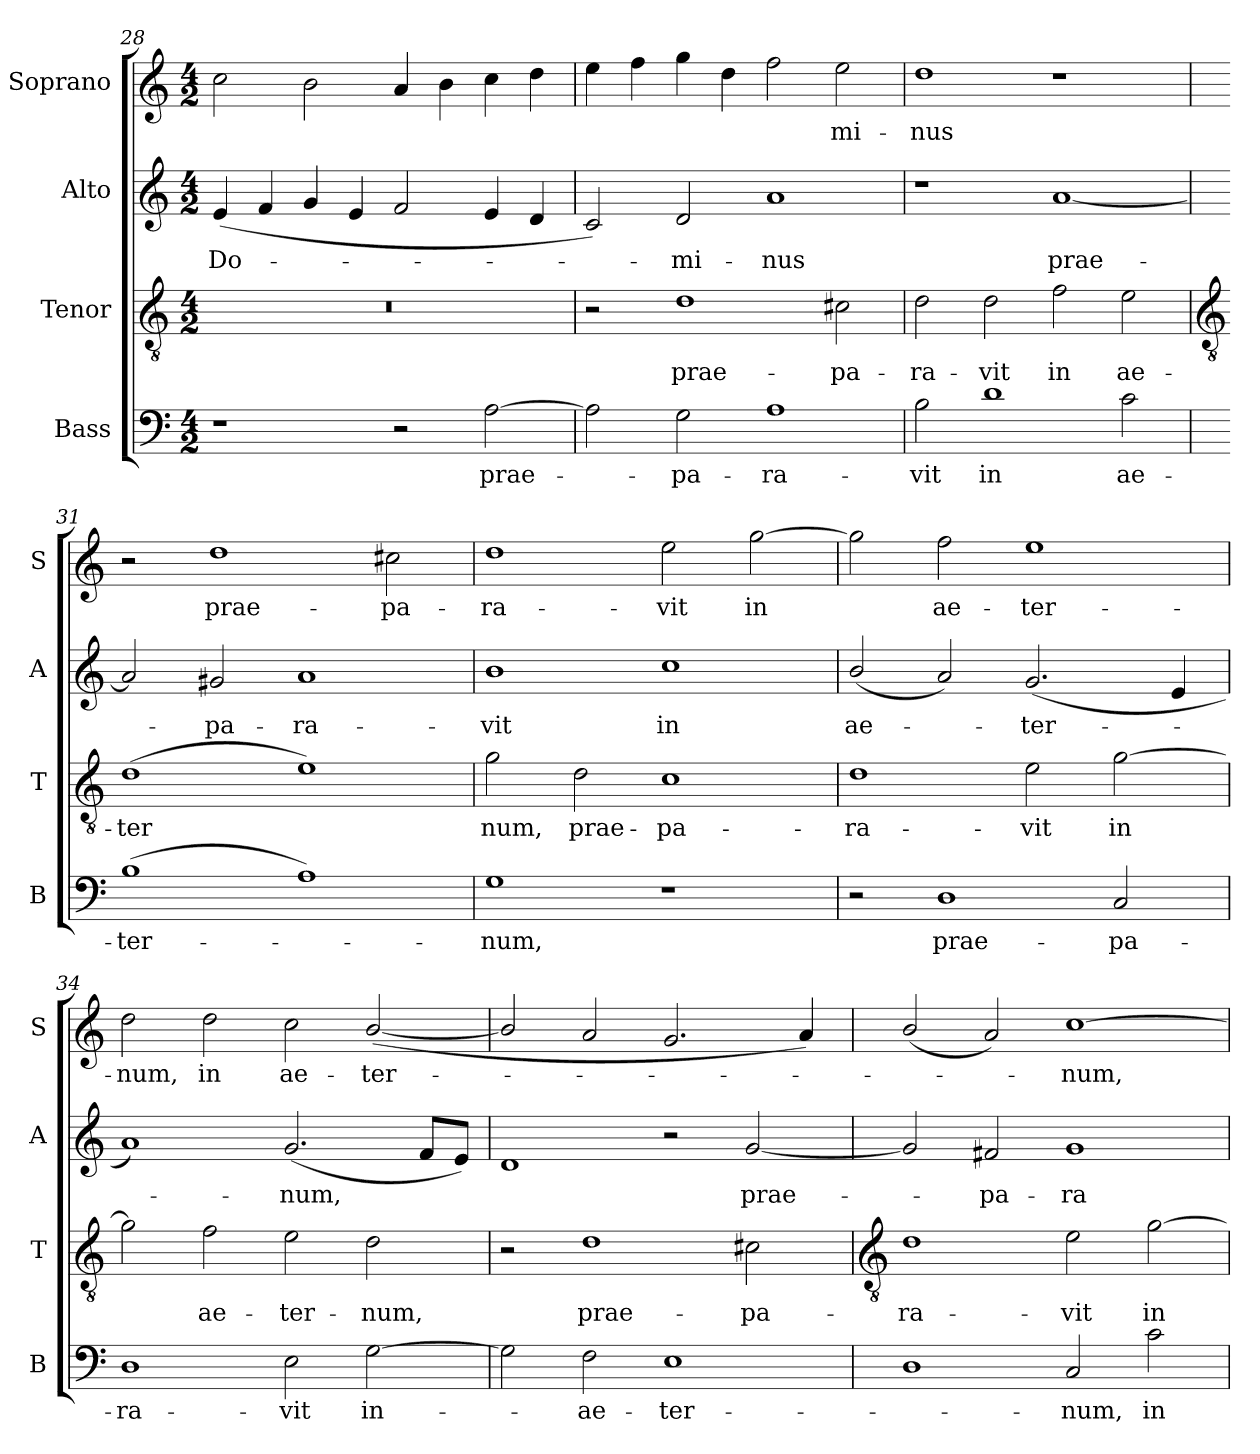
**kern	**text	**kern	**text	**kern	**text	**kern	**text
*part4	*part4	*part3	*part3	*part2	*part2	*part1	*part1
*staff4	*staff4	*staff3	*staff3	*staff2	*staff2	*staff1	*staff1
*I"Bass	*	*I"Tenor	*	*I"Alto	*	*I"Soprano	*
*I'B	*	*I'T	*	*I'A	*	*I'S	*
*clefF4	*	*clefGv2	*	*clefG2	*	*clefG2	*
*k[]	*	*k[]	*	*k[]	*	*k[]	*
*C:	*	*C:	*	*C:	*	*C:	*
*M4/2	*	*M4/2	*	*M4/2	*	*M4/2	*
=28	=28	=28	=28	=28	=28	=28	=28
!	!	!	!	!	!LO:LY:b	!	!
1r	.	0r	.	(<4e	Do-	2cc	.
.	.	.	.	4f	.	.	.
.	.	.	.	4g	.	2b	.
.	.	.	.	4e	.	.	.
2r	.	.	.	2f	.	4a	.
.	.	.	.	.	.	4b	.
!	!LO:LY:b	!	!	!	!	!	!
[2A	prae-	.	.	4e	.	4cc	.
.	.	.	.	4d	.	4dd	.
=29	=29	=29	=29	=29	=29	=29	=29
2A]	.	2r	.	2c)	.	4ee	.
.	.	.	.	.	.	4ff	.
!	!LO:LY:b	!	!LO:LY:b	!	!LO:LY:b	!	!
2G	pa-	1d	prae-	2d	mi-	4gg	.
.	.	.	.	.	.	4dd	.
!	!LO:LY:b	!	!	!	!LO:LY:b	!	!
1A	-ra-	.	.	1a	-nus	2ff	.
!	!	!	!LO:LY:b	!	!	!	!LO:LY:b
.	.	2c#X	-pa-	.	.	2ee	mi-
=30	=30	=30	=30	=30	=30	=30	=30
!	!LO:LY:b	!	!LO:LY:b	!	!	!	!LO:LY:b
2B	-vit	2d	-ra-	1r	.	1dd	-nus
!	!LO:LY:b	!	!LO:LY:b	!	!	!	!
1d	in	2d	-vit	.	.	.	.
!	!	!	!LO:LY:b	!	!LO:LY:b	!	!
.	.	2f	in	[1a	prae-	1r	.
!	!LO:LY:b	!	!LO:LY:b	!	!	!	!
2c	ae-	2e	ae-	.	.	.	.
!!LO:LB:g=z
=31	=31	=31	=31	=31	=31	=31	=31
*	*	*clefGv2	*	*	*	*	*
!	!LO:LY:b	!	!LO:LY:b	!	!	!	!
(>1B	-ter-	(>1d	-ter	2a]	.	2r	.
!	!	!	!	!	!LO:LY:b	!	!LO:LY:b
.	.	.	.	2g#X	pa-	1dd	prae-
!	!	!	!	!	!LO:LY:b	!	!
1A)	.	1e)	.	1a	-ra-	.	.
!	!	!	!	!	!	!	!LO:LY:b
.	.	.	.	.	.	2cc#X	-pa-
=32	=32	=32	=32	=32	=32	=32	=32
!	!LO:LY:b	!	!LO:LY:b	!	!LO:LY:b	!	!LO:LY:b
1G	num,	2g	num,	1b	-vit	1dd	-ra-
!	!	!	!LO:LY:b	!	!	!	!
.	.	2d	prae-	.	.	.	.
!	!	!	!LO:LY:b	!	!LO:LY:b	!	!LO:LY:b
1r	.	1c	-pa-	1cc	in	2ee	-vit
!	!	!	!	!	!	!	!LO:LY:b
.	.	.	.	.	.	[2gg	in
=33	=33	=33	=33	=33	=33	=33	=33
!	!	!	!LO:LY:b	!	!LO:LY:b	!	!
2r	.	1d	-ra-	(<2b/	ae-	2gg]	.
!	!LO:LY:b	!	!	!	!	!	!LO:LY:b
1D	prae-	.	.	2a)	.	2ff	ae-
!	!	!	!LO:LY:b	!	!LO:LY:b	!	!LO:LY:b
.	.	2e	-vit	(<2.g	ter-	1ee	-ter-
!	!LO:LY:b	!	!LO:LY:b	!	!	!	!
2C	-pa-	[2g	in	.	.	.	.
.	.	.	.	4e	.	.	.
=34	=34	=34	=34	=34	=34	=34	=34
!	!LO:LY:b	!	!	!	!	!	!LO:LY:b
1D	-ra-	2g]	.	1a)	.	2dd	-num,
!	!	!	!LO:LY:b	!	!	!	!LO:LY:b
.	.	2f	ae-	.	.	2dd	in
!	!LO:LY:b	!	!LO:LY:b	!	!LO:LY:b	!	!LO:LY:b
2E	-vit	2e	-ter-	(<2.g	num,	2cc	ae-
!	!LO:LY:b	!	!LO:LY:b	!	!	!	!LO:LY:b
[2G	in-	2d	-num,	.	.	(<[2b/	-ter-
.	.	.	.	8fL	.	.	.
.	.	.	.	8eJ)	.	.	.
=35	=35	=35	=35	=35	=35	=35	=35
2G]	.	2r	.	1d	.	2b/]	.
!	!LO:LY:b	!	!LO:LY:b	!	!	!	!
2F	ae-	1d	prae-	.	.	2a	.
!	!LO:LY:b	!	!	!	!	!	!
1E	-ter-	.	.	2r	.	2.g	.
!	!	!	!LO:LY:b	!	!LO:LY:b	!	!
.	.	2c#X	-pa-	[2g	prae-	.	.
.	.	.	.	.	.	4a)	.
!!LO:LB:g=z
=36	=36	=36	=36	=36	=36	=36	=36
*	*	*clefGv2	*	*	*	*	*
!	!	!	!LO:LY:b	!	!	!	!
1D	.	1d	-ra-	2g]	.	(<2b/	.
!	!	!	!	!	!LO:LY:b	!	!
.	.	.	.	2f#X	pa-	2a)	.
!	!LO:LY:b	!	!LO:LY:b	!	!LO:LY:b	!	!LO:LY:b
2C	num,	2e	-vit	1g	-ra-	[1cc	num,
!	!LO:LY:b	!	!LO:LY:b	!	!	!	!
2c	in	[2g	in	.	.	.	.
=	=	=	=	=	=	=	=
*-	*-	*-	*-	*-	*-	*-	*-
